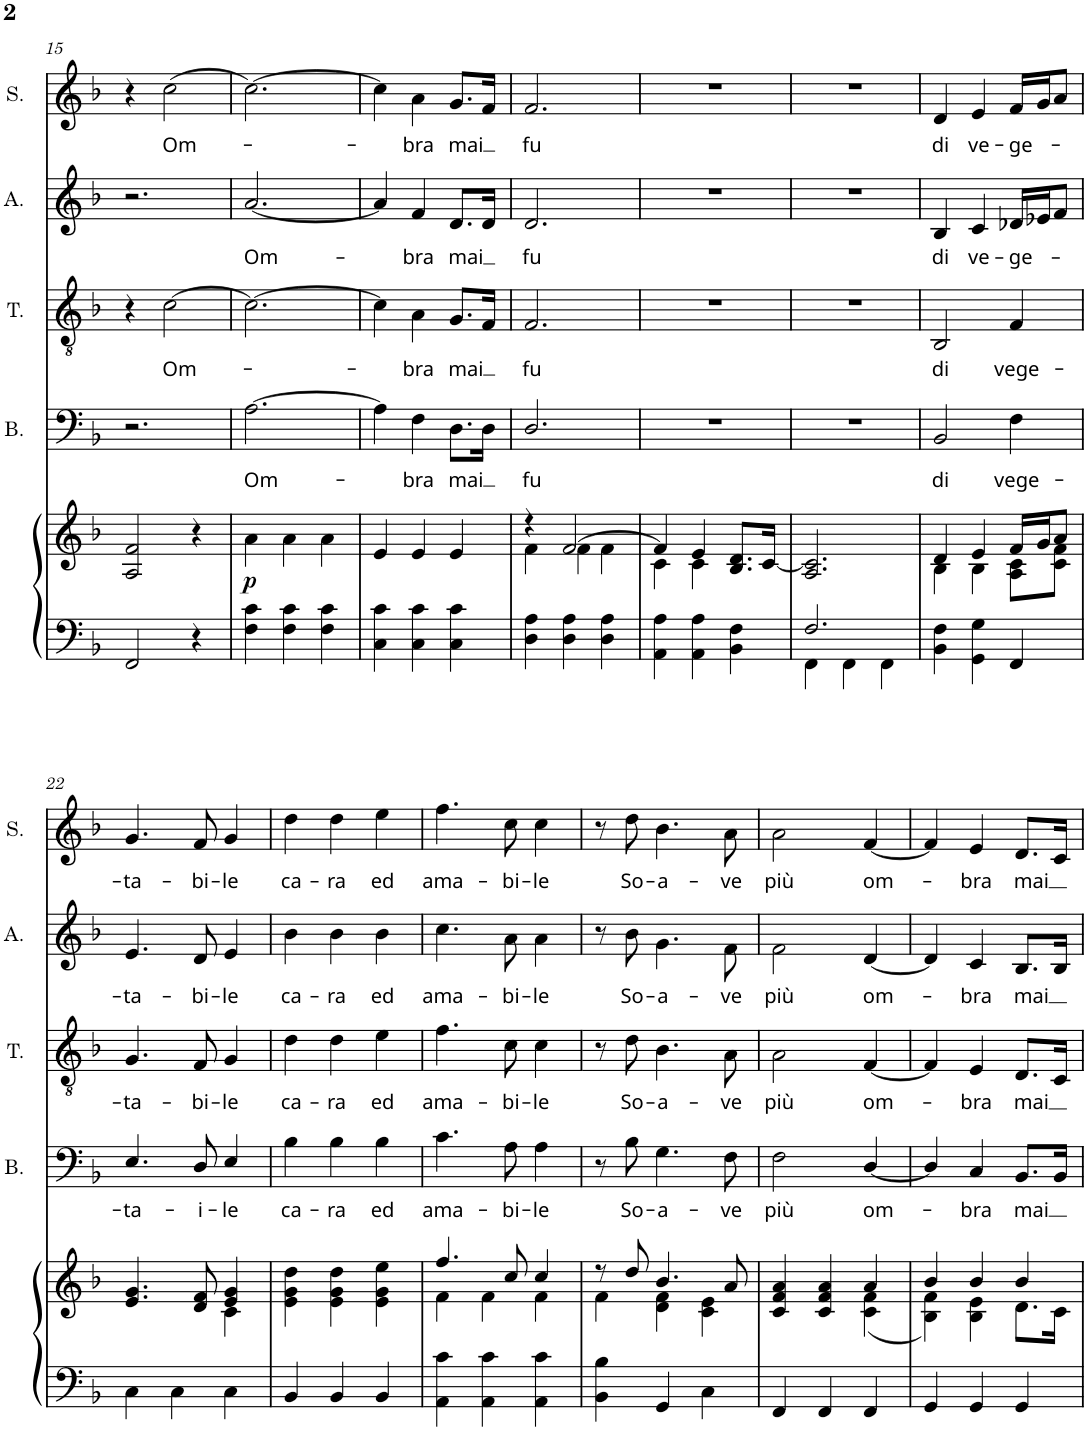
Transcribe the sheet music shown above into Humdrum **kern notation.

**kern	**kern	**dynam	**kern	**text	**kern	**text	**kern	**text	**kern	**text
*part5	*part5	*part5	*part4	*part4	*part3	*part3	*part2	*part2	*part1	*part1
*staff6	*staff5	*staff5/6	*staff4	*staff4	*staff3	*staff3	*staff2	*staff2	*staff1	*staff1
*I"Piano	*	*	*I"Basse	*	*I"Ténor	*	*I"Alto	*	*I"Soprano	*
*I'Pno	*	*	*I'B.	*	*I'T.	*	*I'A.	*	*I'S.	*
!!LO:PB:g=z
*clefF4	*clefG2	*	*clefF4	*	*clefGv2	*	*clefG2	*	*clefG2	*
*k[b-]	*k[b-]	*	*k[b-]	*	*k[b-]	*	*k[b-]	*	*k[b-]	*
*M3/4	*M3/4	*	*M3/4	*	*M3/4	*	*M3/4	*	*M3/4	*
=15	=15	=15	=15	=15	=15	=15	=15	=15	=15	=15
2FF/	2A/ 2f/	.	2.r	.	4r	.	2.r	.	4r	.
!	!	!	!	!	!	!LO:LY:b	!	!	!	!LO:LY:b
.	.	.	.	.	[>2c\	Om-	.	.	(2cc\	-Om-
4r	4r	.	.	.	.	.	.	.	.	.
=16	=16	=16	=16	=16	=16	=16	=16	=16	=16	=16
!	!	!LO:DY:b	!	!LO:LY:b	!	!	!	!LO:LY:b	!	!
4F\ 4c\	4a\	p	[>2.A\	Om-	2.c\_	.	[<2.a/	Om-	[>2.cc\)	.
4F\ 4c\	4a\	.	.	.	.	.	.	.	.	.
4F\ 4c\	4a\	.	.	.	.	.	.	.	.	.
=17	=17	=17	=17	=17	=17	=17	=17	=17	=17	=17
4C\ 4c\	4e/	.	4A\]	.	4c\]	.	4a/]	.	4cc\]	.
!	!	!	!	!LO:LY:b	!	!LO:LY:b	!	!LO:LY:b	!	!LO:LY:b
4C\ 4c\	4e/	.	4F\	-bra	4A\	-bra	4f/	-bra	4a\	-bra
!	!	!	!	!LO:LY:b	!	!LO:LY:b	!	!LO:LY:b	!	!LO:LY:b
4C\ 4c\	4e/	.	8.D\L	mai	8.G/L	mai	8.d/L	mai	8.g/L	-mai
.	.	.	16D\Jk	.	16F/Jk	.	16d/Jk	.	16f/Jk	.
=18	=18	=18	=18	=18	=18	=18	=18	=18	=18	=18
*	*^	*	*	*	*	*	*	*	*	*
!	!	!	!	!	!LO:LY:b	!	!LO:LY:b	!	!LO:LY:b	!	!LO:LY:b
4D\ 4A\	4r	4f\	.	2.D/	fu	2.F/	fu	2.d/	fu	2.f/	fu
4D\ 4A\	[>2f/	4f\	.	.	.	.	.	.	.	.	.
4D\ 4A\	.	4f\	.	.	.	.	.	.	.	.	.
=19	=19	=19	=19	=19	=19	=19	=19	=19	=19	=19	=19
4AA\ 4A\	4f/]	4c\	.	2.r	.	2.r	.	2.r	.	2.r	.
4AA\ 4A\	4e/	4c\	.	.	.	.	.	.	.	.	.
4BB-\ 4F\	8.B-/ 8.d/L	4ryy	.	.	.	.	.	.	.	.	.
.	[16c/Jk	.	.	.	.	.	.	.	.	.	.
*	*v	*v	*	*	*	*	*	*	*	*	*
=20	=20	=20	=20	=20	=20	=20	=20	=20	=20	=20
*^	*	*	*	*	*	*	*	*	*	*
2.F/	4FF\	2.A/ 2.c/]	.	2.r	.	2.r	.	2.r	.	2.r	.
.	4FF\	.	.	.	.	.	.	.	.	.	.
.	4FF\	.	.	.	.	.	.	.	.	.	.
=21	=21	=21	=21	=21	=21	=21	=21	=21	=21	=21	=21
*	*	*^	*	*	*	*	*	*	*	*	*
!	!	!	!	!	!	!LO:LY:b	!	!LO:LY:b	!	!LO:LY:b	!	!LO:LY:b
*v	*v	*	*	*	*	*	*	*	*	*	*	*
4BB-\ 4F\	4d/	4B-\	.	2BB-/	di	2BB-/	di	4B-/	di	4d/	di
!	!	!	!	!	!	!	!	!	!LO:LY:b	!	!LO:LY:b
4GG\ 4G\	4e/	4B-\	.	.	.	.	.	4c/	ve-	4e/	ve-
!	!	!	!	!	!LO:LY:b	!	!LO:LY:b	!	!LO:LY:b	!	!LO:LY:b
4FF/	16f/LL	8A\ 8c\L	.	4F\	vege-	4F/	vege-	16d-X/LL	-ge-	16f/LL	-ge-
.	16g/J	.	.	.	.	.	.	16e-X/J	.	16g/J	.
.	8a/J	8c\ 8f\J	.	.	.	.	.	8f/J	.	8a/J	.
!!LO:LB:g=z
=22	=22	=22	=22	=22	=22	=22	=22	=22	=22	=22	=22
!	!	!	!	!	!LO:LY:b	!	!LO:LY:b	!	!LO:LY:b	!	!LO:LY:b
4C\	4.e/ 4.g/	2ryy	.	4.E/	-ta-	4.G/	-ta-	4.e/	-ta-	4.g/	-ta-
4C\	.	.	.	.	.	.	.	.	.	.	.
!	!	!	!	!	!LO:LY:b	!	!LO:LY:b	!	!LO:LY:b	!	!LO:LY:b
.	8d/ 8f/	.	.	8D/	-i-	8F/	-bi-	8d/	-bi-	8f/	-bi-
!	!	!	!	!	!LO:LY:b	!	!LO:LY:b	!	!LO:LY:b	!	!LO:LY:b
4C\	4e/ 4g/	4c\	.	4E/	-le	4G/	-le	4e/	-le	4g/	-le
=23	=23	=23	=23	=23	=23	=23	=23	=23	=23	=23	=23
!	!	!	!	!	!LO:LY:b	!	!LO:LY:b	!	!LO:LY:b	!	!LO:LY:b
*	*v	*v	*	*	*	*	*	*	*	*	*
4BB-/	4e\ 4g\ 4dd\	.	4B-\	ca-	4d\	ca-	4b-\	ca-	4dd\	ca-
!	!	!	!	!LO:LY:b	!	!LO:LY:b	!	!LO:LY:b	!	!LO:LY:b
4BB-/	4e\ 4g\ 4dd\	.	4B-\	-ra	4d\	-ra	4b-\	-ra	4dd\	-ra
!	!	!	!	!LO:LY:b	!	!LO:LY:b	!	!LO:LY:b	!	!LO:LY:b
4BB-/	4e\ 4g\ 4ee\	.	4B-\	ed	4e\	ed	4b-\	ed	4ee\	ed
=24	=24	=24	=24	=24	=24	=24	=24	=24	=24	=24
*	*^	*	*	*	*	*	*	*	*	*
!	!	!	!	!	!LO:LY:b	!	!LO:LY:b	!	!LO:LY:b	!	!LO:LY:b
4AA\ 4c\	4.ff/	4f\	.	4.c\	ama-	4.f\	ama-	4.cc\	ama-	4.ff\	ama-
4AA\ 4c\	.	4f\	.	.	.	.	.	.	.	.	.
!	!	!	!	!	!LO:LY:b	!	!LO:LY:b	!	!LO:LY:b	!	!LO:LY:b
.	8cc/	.	.	8A\	-bi-	8c\	-bi-	8a\	-bi-	8cc\	-bi-
!	!	!	!	!	!LO:LY:b	!	!LO:LY:b	!	!LO:LY:b	!	!LO:LY:b
4AA\ 4c\	4cc/	4f\	.	4A\	-le	4c\	-le	4a\	-le	4cc\	-le
=25	=25	=25	=25	=25	=25	=25	=25	=25	=25	=25	=25
4BB-\ 4B-\	8r	4f\	.	8r	.	8r	.	8r	.	8r	.
!	!	!	!	!	!LO:LY:b	!	!LO:LY:b	!	!LO:LY:b	!	!LO:LY:b
.	8dd/	.	.	8B-\	So-	8d\	So-	8b-\	So-	8dd\	So-
!	!	!	!	!	!LO:LY:b	!	!LO:LY:b	!	!LO:LY:b	!	!LO:LY:b
4GG/	4.b-/	4d\ 4f\	.	4.G\	-a-	4.B-\	-a-	4.g\	-a-	4.b-\	-a-
4C\	.	4c\ 4e\	.	.	.	.	.	.	.	.	.
!	!	!	!	!	!LO:LY:b	!	!LO:LY:b	!	!LO:LY:b	!	!LO:LY:b
.	8a/	.	.	8F\	-ve	8A\	-ve	8f\	-ve	8a\	-ve
=26	=26	=26	=26	=26	=26	=26	=26	=26	=26	=26	=26
!	!	!	!	!	!LO:LY:b	!	!LO:LY:b	!	!LO:LY:b	!	!LO:LY:b
4FF/	4c/ 4f/ 4a/	2ryy	.	2F\	più	2A\	più	2f\	più	2a\	più
4FF/	4c/ 4f/ 4a/	.	.	.	.	.	.	.	.	.	.
!	!	!	!	!	!LO:LY:b	!	!LO:LY:b	!	!LO:LY:b	!	!LO:LY:b
4FF/	4a/	(4c\ 4f\	.	[<4D/	om-	[<4F/	om-	[<4d/	om-	[<4f/	om-
=27	=27	=27	=27	=27	=27	=27	=27	=27	=27	=27	=27
4GG/	4b-/	4B-\ 4f\)	.	4D/]	.	4F/]	.	4d/]	.	4f/]	.
!	!	!	!	!	!LO:LY:b	!	!LO:LY:b	!	!LO:LY:b	!	!LO:LY:b
4GG/	4b-/	4B-\ 4e\	.	4C/	-bra	4E/	-bra	4c/	-bra	4e/	-bra
!	!	!	!	!	!LO:LY:b	!	!LO:LY:b	!	!LO:LY:b	!	!LO:LY:b
4GG/	4b-/	8.d\L	.	8.BB-/L	mai	8.D/L	mai	8.B-/L	mai	8.d/L	mai
.	.	16c\Jk	.	16BB-/Jk	.	16C/Jk	.	16B-/Jk	.	16c/Jk	.
*	*v	*v	*	*	*	*	*	*	*	*	*
=	=	=	=	=	=	=	=	=	=	=
*-	*-	*-	*-	*-	*-	*-	*-	*-	*-	*-
